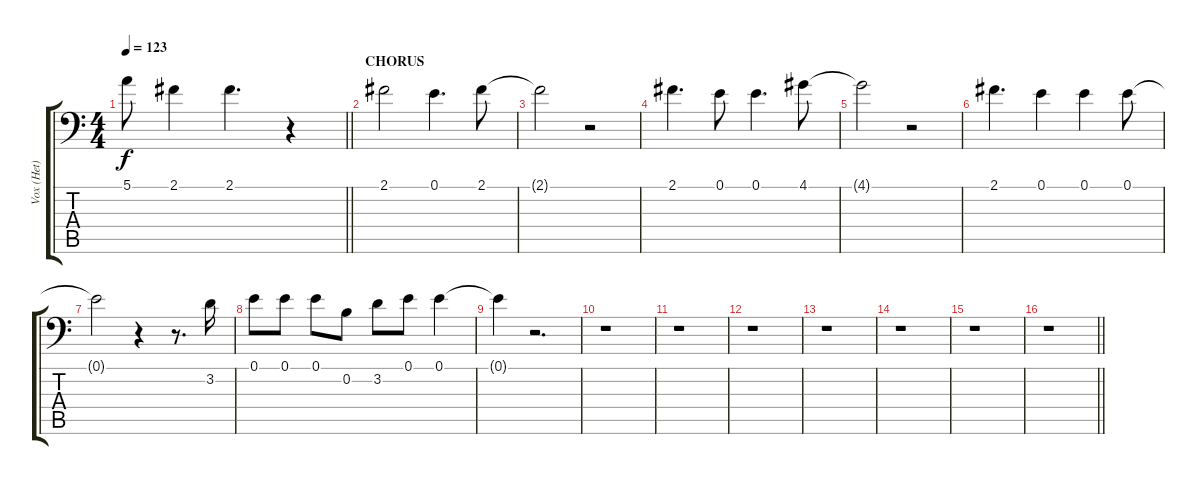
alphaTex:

\track ("Vox (Het)" "Vox (Het)") {instrument synthbass2}
\staff {score tabs}
\tuning (E3 B2 G2 D2 A1 E1) {hide}
\ts (4 4)
\tempo 123
\clef f4
\barLineRight lightlight
\ks c
5.1{t}.8{dy f} 2.1.4 2.1.4{d} r.4 |
\section ("" "CHORUS")
2.1.2 0.1.4{d} 2.1.8 |
2.1{t}.2 r.2 |
2.1.4{d} 0.1.8 0.1.4{d} 4.1.8 |
4.1{t}.2 r.2 |
2.1.4{d} 0.1.4 0.1.4 0.1.8 |
0.1{t}.2 r.4 r.8{d} 3.2.16 |
0.1.8 0.1.8 0.1.8 0.2.8 3.2.8 0.1.8 0.1.4 |
0.1{t}.4 r.2{d} |
r.1 |
r.1 |
r.1 |
r.1 |
r.1 |
r.1 |
\barLineRight lightlight
r.1
